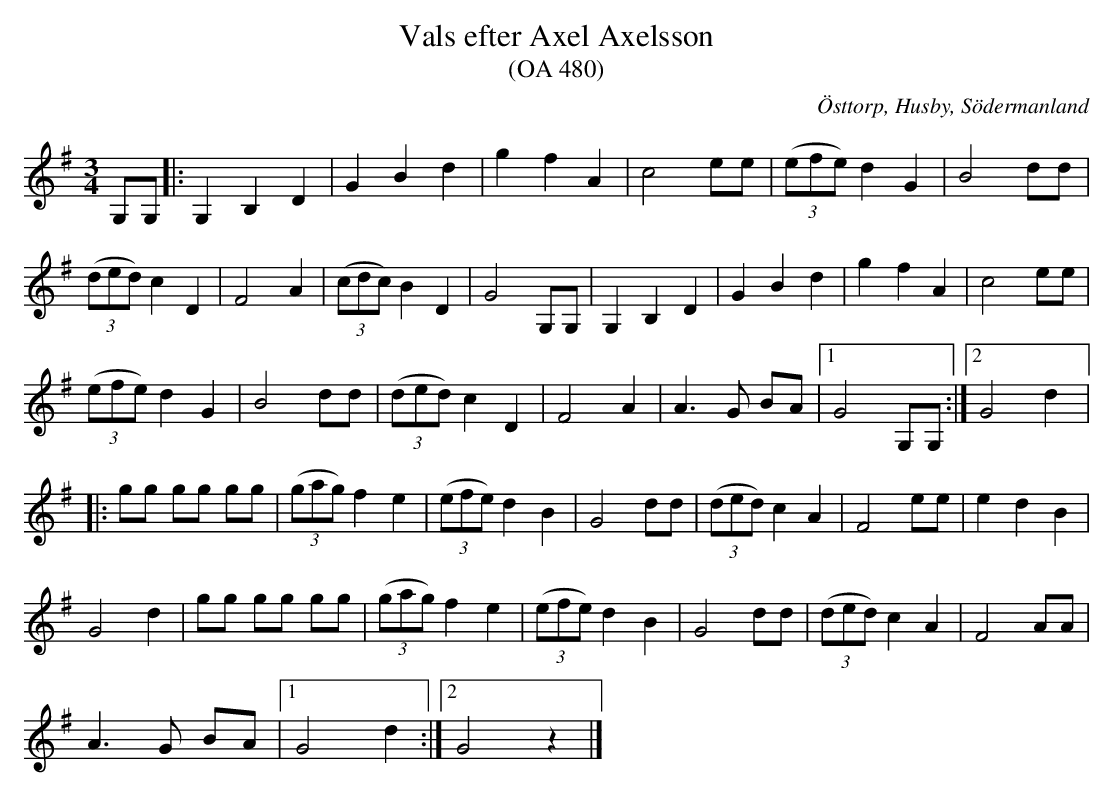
X:1
T:Vals efter Axel Axelsson
T:(OA 480)
O:Östtorp, Husby, Södermanland
M:3/4
L:1/4
Q: 160
K:G
G,/G,/ |: G, B, D | G B d | g f A |  c2 e/e/ | (3(e/f/e/) d G | B2 d/d/ |
(3(d/e/d/) c D |  F2 A | (3(c/d/c/) B D | G2 G,/G,/ | G, B, D |  G B d | g f A | c2 e/e/ |
(3(e/f/e/) d G |  B2 d/d/ | (3(d/e/d/) c D | F2 A | A3/2 G/ B/A/ |1  G2 G,/G,/ :|2 G2 d |:
g/g/ g/g/ g/g/ | (3(g/a/g/) f e |  (3(e/f/e/) d B | G2 d/d/ | (3(d/e/d/) c A | F2 e/e/ |  e d B |
G2 d | g/g/ g/g/ g/g/ | (3(g/a/g/) f e |  (3(e/f/e/) d B | G2 d/d/ | (3(d/e/d/) c A | F2 A/A/ |
A3/2 G/ B/A/ |1 G2 d :|2 G2 z |]
